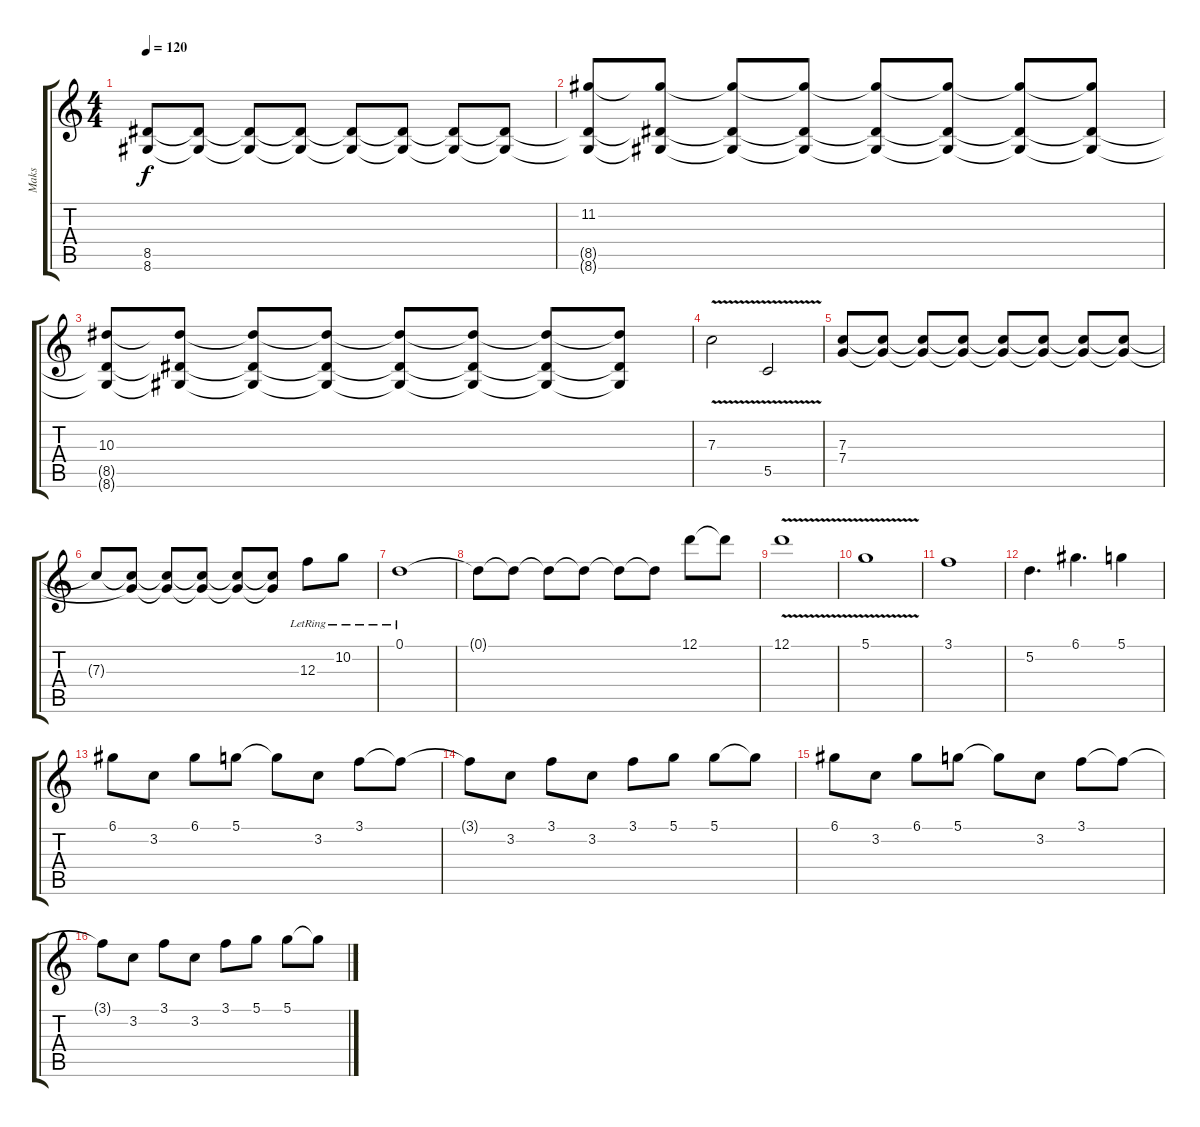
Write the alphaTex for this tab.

\track ("Maks" "Maks") {instrument distortionguitar}
\staff {score tabs}
\tuning (D4 A3 F3 C3 G2 C2) {hide}
\ts (4 4)
\tempo 120
\clef g2
\ks c
(8.5 8.6).8{dy f} (8.5{t} 8.6{t}).8 (8.5{t} 8.6{t}).8 (8.5{t} 8.6{t}).8 (8.5{t} 8.6{t}).8 (8.5{t} 8.6{t}).8 (8.5{t} 8.6{t}).8 (8.5{t} 8.6{t}).8 |
(11.2 8.5{t} 8.6{t}).8 (11.2{t} 8.5{t} 8.6{t}).8 (11.2{t} 8.5{t} 8.6{t}).8 (11.2{t} 8.5{t} 8.6{t}).8 (11.2{t} 8.5{t} 8.6{t}).8 (11.2{t} 8.5{t} 8.6{t}).8 (11.2{t} 8.5{t} 8.6{t}).8 (11.2{t} 8.5{t} 8.6{t}).8 |
(10.3 8.5{t} 8.6{t}).8 (10.3{t} 8.5{t} 8.6{t}).8 (10.3{t} 8.5{t} 8.6{t}).8 (10.3{t} 8.5{t} 8.6{t}).8 (10.3{t} 8.5{t} 8.6{t}).8 (10.3{t} 8.5{t} 8.6{t}).8 (10.3{t} 8.5{t} 8.6{t}).8 (10.3{t} 8.5{t} 8.6{t}).8 |
7.3{v}.2 5.5{v}.2 |
(7.3 7.4).8 (7.3{t} 7.4{t}).8 (7.3{t} 7.4{t}).8 (7.3{t} 7.4{t}).8 (7.3{t} 7.4{t}).8 (7.3{t} 7.4{t}).8 (7.3{t} 7.4{t}).8 (7.3{t} 7.4{t}).8 |
7.3{t}.8 (7.3{t} 7.4{t}).8 (7.3{t} 7.4{t}).8 (7.3{t} 7.4{t}).8 (7.3{t} 7.4{t}).8 (7.3{t} 7.4{t}).8 12.3{lr}.8 10.2{lr}.8 |
0.1{lr}.1 |
0.1{t}.8 0.1{t}.8 0.1{t}.8 0.1{t}.8 0.1{t}.8 0.1{t}.8 12.1.8 12.1{t}.8 |
12.1{v}.1 |
5.1{v}.1 |
3.1.1 |
5.2.4{d} 6.1.4{d} 5.1.4 |
6.1.8 3.2.8 6.1.8 5.1.8 5.1{t}.8 3.2.8 3.1.8 3.1{t}.8 |
3.1{t}.8 3.2.8 3.1.8 3.2.8 3.1.8 5.1.8 5.1.8 5.1{t}.8 |
6.1.8 3.2.8 6.1.8 5.1.8 5.1{t}.8 3.2.8 3.1.8 3.1{t}.8 |
3.1{t}.8 3.2.8 3.1.8 3.2.8 3.1.8 5.1.8 5.1.8 5.1{t}.8
